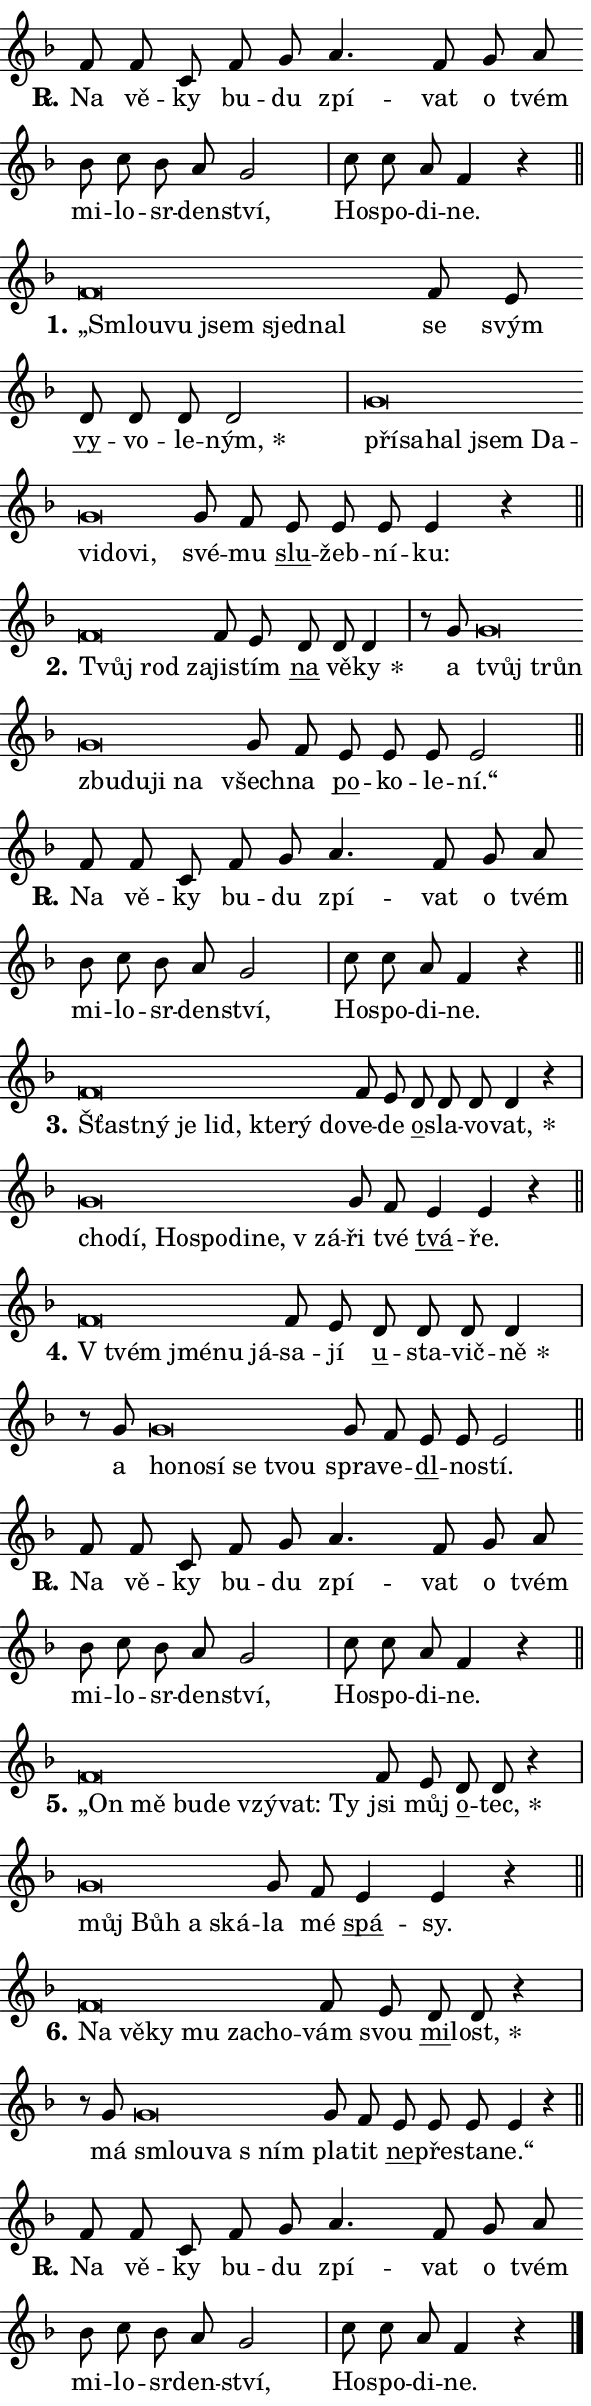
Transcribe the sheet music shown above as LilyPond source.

\version "2.24.0"
\header { tagline = "" }
\paper {
  indent = 0\cm
  top-margin = 0\cm
  right-margin = 0.13\cm % to fit lyric hyphens
  bottom-margin = 0\cm
  left-margin = 0\cm
  paper-width = 10\cm
  page-breaking = #ly:one-page-breaking
  system-system-spacing.basic-distance = #11
  score-system-spacing.basic-distance = #11
  ragged-last = ##f
}


%% Author: Thomas Morley
%% https://lists.gnu.org/archive/html/lilypond-user/2020-05/msg00002.html
#(define (line-position grob)
"Returns position of @var[grob} in current system:
   @code{'start}, if at first time-step
   @code{'end}, if at last time-step
   @code{'middle} otherwise
"
  (let* ((col (ly:item-get-column grob))
         (ln (ly:grob-object col 'left-neighbor))
         (rn (ly:grob-object col 'right-neighbor))
         (col-to-check-left (if (ly:grob? ln) ln col))
         (col-to-check-right (if (ly:grob? rn) rn col))
         (break-dir-left
           (and
             (ly:grob-property col-to-check-left 'non-musical #f)
             (ly:item-break-dir col-to-check-left)))
         (break-dir-right
           (and
             (ly:grob-property col-to-check-right 'non-musical #f)
             (ly:item-break-dir col-to-check-right))))
        (cond ((eqv? 1 break-dir-left) 'start)
              ((eqv? -1 break-dir-right) 'end)
              (else 'middle))))

#(define (tranparent-at-line-position vctor)
  (lambda (grob)
  "Relying on @code{line-position} select the relevant enry from @var{vctor}.
Used to determine transparency,"
    (case (line-position grob)
      ((end) (not (vector-ref vctor 0)))
      ((middle) (not (vector-ref vctor 1)))
      ((start) (not (vector-ref vctor 2))))))

noteHeadBreakVisibility =
#(define-music-function (break-visibility)(vector?)
"Makes @code{NoteHead}s transparent relying on @var{break-visibility}"
#{
  \override NoteHead.transparent =
    #(tranparent-at-line-position break-visibility)
#})

#(define delete-ledgers-for-transparent-note-heads
  (lambda (grob)
    "Reads whether a @code{NoteHead} is transparent.
If so this @code{NoteHead} is removed from @code{'note-heads} from
@var{grob}, which is supposed to be @code{LedgerLineSpanner}.
As a result ledgers are not printed for this @code{NoteHead}"
    (let* ((nhds-array (ly:grob-object grob 'note-heads))
           (nhds-list
             (if (ly:grob-array? nhds-array)
                 (ly:grob-array->list nhds-array)
                 '()))
           ;; Relies on the transparent-property being done before
           ;; Staff.LedgerLineSpanner.after-line-breaking is executed.
           ;; This is fragile ...
           (to-keep
             (remove
               (lambda (nhd)
                 (ly:grob-property nhd 'transparent #f))
               nhds-list)))
      ;; TODO find a better method to iterate over grob-arrays, similiar
      ;; to filter/remove etc for lists
      ;; For now rebuilt from scratch
      (set! (ly:grob-object grob 'note-heads)  '())
      (for-each
        (lambda (nhd)
          (ly:pointer-group-interface::add-grob grob 'note-heads nhd))
        to-keep))))

squashNotes = {
  \override NoteHead.X-extent = #'(-0.2 . 0.2)
  \override NoteHead.Y-extent = #'(-0.75 . 0)
  \override NoteHead.stencil =
    #(lambda (grob)
       (let ((pos (ly:grob-property grob 'staff-position)))
         (begin
           (if (< pos -7) (display "ERROR: Lower brevis then expected\n") (display ""))
           (if (<= pos -6) ly:text-interface::print ly:note-head::print))))
}
unSquashNotes = {
  \revert NoteHead.X-extent
  \revert NoteHead.Y-extent
  \revert NoteHead.stencil
}

hideNotes = \noteHeadBreakVisibility #begin-of-line-visible
unHideNotes = \noteHeadBreakVisibility #all-visible

% work-around for resetting accidentals
% https://lilypond.org/doc/v2.23/Documentation/notation/displaying-rhythms#unmetered-music
cadenzaMeasure = {
  \cadenzaOff
  \partial 1024 s1024
  \cadenzaOn
}

#(define-markup-command (accent layout props text) (markup?)
  "Underline accented syllable"
  (interpret-markup layout props
    #{\markup \override #'(offset . 4.3) \underline { #text }#}))

responsum = \markup \concat {
  "R" \hspace #-1.05 \path #0.1 #'((moveto 0 0.07) (lineto 0.9 0.8)) \hspace #0.05 "."
}

spaceSize = #0.6828661417322834 % exact space size for TeX Gyre Schola

\layout {
  \context {
    \Staff
    \remove "Time_signature_engraver"
    \override LedgerLineSpanner.after-line-breaking = #delete-ledgers-for-transparent-note-heads
  }
  \context {
    \Lyrics {
      \override LyricSpace.minimum-distance = \spaceSize
      \override LyricText.font-name = #"TeX Gyre Schola"
      \override LyricText.font-size = 1
      \override StanzaNumber.font-name = #"TeX Gyre Schola Bold"
      \override StanzaNumber.font-size = 1
    }
  }
  \context {
    \Score 
    \override NoteHead.text =
      #(lambda (grob) 
        (let ((pos (ly:grob-property grob 'staff-position)))
          #{\markup {
            \combine
              \halign #-0.55 \raise #(if (= pos -6) 0 0.5) \override #'(thickness . 2) \draw-line #'(3.2 . 0)
              \musicglyph "noteheads.sM1"
          }#}))
  }
}

% magnetic-lyrics.ily
%
%   written by
%     Jean Abou Samra <jean@abou-samra.fr>
%     Werner Lemberg <wl@gnu.org>
%
%   adapted by
%     Jiri Hon <jiri.hon@gmail.com>
%
% Version 2022-Apr-15

% https://www.mail-archive.com/lilypond-user@gnu.org/msg149350.html

#(define (Left_hyphen_pointer_engraver context)
   "Collect syllable-hyphen-syllable occurrences in lyrics and store
them in properties.  This engraver only looks to the left.  For
example, if the lyrics input is @code{foo -- bar}, it does the
following.

@itemize @bullet
@item
Set the @code{text} property of the @code{LyricHyphen} grob between
@q{foo} and @q{bar} to @code{foo}.

@item
Set the @code{left-hyphen} property of the @code{LyricText} grob with
text @q{foo} to the @code{LyricHyphen} grob between @q{foo} and
@q{bar}.
@end itemize

Use this auxiliary engraver in combination with the
@code{lyric-@/text::@/apply-@/magnetic-@/offset!} hook."
   (let ((hyphen #f)
         (text #f))
     (make-engraver
      (acknowledgers
       ((lyric-syllable-interface engraver grob source-engraver)
        (set! text grob)))
      (end-acknowledgers
       ((lyric-hyphen-interface engraver grob source-engraver)
        ;(when (not (grob::has-interface grob 'lyric-space-interface))
          (set! hyphen grob)));)
      ((stop-translation-timestep engraver)
       (when (and text hyphen)
         (ly:grob-set-object! text 'left-hyphen hyphen))
       (set! text #f)
       (set! hyphen #f)))))

#(define (lyric-text::apply-magnetic-offset! grob)
   "If the space between two syllables is less than the value in
property @code{LyricText@/.details@/.squash-threshold}, move the right
syllable to the left so that it gets concatenated with the left
syllable.

Use this function as a hook for
@code{LyricText@/.after-@/line-@/breaking} if the
@code{Left_@/hyphen_@/pointer_@/engraver} is active."
   (let ((hyphen (ly:grob-object grob 'left-hyphen #f)))
     (when hyphen
       (let ((left-text (ly:spanner-bound hyphen LEFT)))
         (when (grob::has-interface left-text 'lyric-syllable-interface)
           (let* ((common (ly:grob-common-refpoint grob left-text X))
                  (this-x-ext (ly:grob-extent grob common X))
                  (left-x-ext
                   (begin
                     ;; Trigger magnetism for left-text.
                     (ly:grob-property left-text 'after-line-breaking)
                     (ly:grob-extent left-text common X)))
                  ;; `delta` is the gap width between two syllables.
                  (delta (- (interval-start this-x-ext)
                            (interval-end left-x-ext)))
                  (details (ly:grob-property grob 'details))
                  (threshold (assoc-get 'squash-threshold details 0.2)))
             (when (< delta threshold)
               (let* (;; We have to manipulate the input text so that
                      ;; ligatures crossing syllable boundaries are not
                      ;; disabled.  For languages based on the Latin
                      ;; script this is essentially a beautification.
                      ;; However, for non-Western scripts it can be a
                      ;; necessity.
                      (lt (ly:grob-property left-text 'text))
                      (rt (ly:grob-property grob 'text))
                      (is-space (grob::has-interface hyphen 'lyric-space-interface))
                      (space (if is-space " " ""))
                      (extra-delta (if is-space spaceSize 0))
                      ;; Append new syllable.
                      (ltrt-space (if (and (string? lt) (string? rt))
                                (string-append lt space rt)
                                (make-concat-markup (list lt space rt))))
                      ;; Right-align `ltrt` to the right side.
                      (ltrt-space-markup (grob-interpret-markup
                               grob
                               (make-translate-markup
                                (cons (interval-length this-x-ext) 0)
                                (make-right-align-markup ltrt-space)))))
                 (begin
                   ;; Don't print `left-text`.
                   (ly:grob-set-property! left-text 'stencil #f)
                   ;; Set text and stencil (which holds all collected
                   ;; syllables so far) and shift it to the left.
                   (ly:grob-set-property! grob 'text ltrt-space)
                   (ly:grob-set-property! grob 'stencil ltrt-space-markup)
                   (ly:grob-translate-axis! grob (- (- delta extra-delta)) X))))))))))


#(define (lyric-hyphen::displace-bounds-first grob)
   ;; Make very sure this callback isn't triggered too early.
   (let ((left (ly:spanner-bound grob LEFT))
         (right (ly:spanner-bound grob RIGHT)))
     (ly:grob-property left 'after-line-breaking)
     (ly:grob-property right 'after-line-breaking)
     (ly:lyric-hyphen::print grob)))

squashThreshold = #0.4

\layout {
  \context {
    \Lyrics
    \consists #Left_hyphen_pointer_engraver
    \override LyricText.after-line-breaking =
      #lyric-text::apply-magnetic-offset!
    \override LyricHyphen.stencil = #lyric-hyphen::displace-bounds-first
    \override LyricText.details.squash-threshold = \squashThreshold
    \override LyricHyphen.minimum-distance = 0
    \override LyricHyphen.minimum-length = \squashThreshold
  }
}

squashText = \override LyricText.details.squash-threshold = 9999
unSquashText = \override LyricText.details.squash-threshold = \squashThreshold

leftText = \override LyricText.self-alignment-X = #LEFT
unLeftText = \revert LyricText.self-alignment-X

starOffset = #(lambda (grob) 
                (let ((x_offset (ly:self-alignment-interface::aligned-on-x-parent grob)))
                  (if (= x_offset 0) 0 (+ x_offset 1.2))))

star = #(define-music-function (syllable)(string?)
"Append star separator at the end of a syllable"
#{
  \once \override LyricText.X-offset = #starOffset
  \lyricmode { \markup {
    #syllable
    \override #'((font-name . "TeX Gyre Schola Bold")) \hspace #0.2 \lower #0.65 \larger "*"
  } }
#})

starAccent = #(define-music-function (syllable)(string?)
"Append star separator at the end of a syllable and make accent"
#{
  \once \override LyricText.X-offset = #starOffset
  \lyricmode { \markup {
    \accent #syllable
    \override #'((font-name . "TeX Gyre Schola Bold")) \hspace #0.2 \lower #0.65 \larger "*"
  } }
#})

breath = #(define-music-function (syllable)(string?)
"Append breathing indicator at the end of a syllable"
#{
  \lyricmode { \markup { #syllable "+" } }
#})

optionalBreath = #(define-music-function (syllable)(string?)
"Append optional breathing indicator at the end of a syllable"
#{
  \lyricmode { \markup { #syllable "(+)" } }
#})


\score {
    <<
        \new Voice = "melody" { \cadenzaOn \key f \major \relative { f'8 f c f g a4. f8 \bar "" g a \bar "" bes c bes a g2 \cadenzaMeasure \bar "|" c8 c a f4 r \cadenzaMeasure \bar "||" \break } }
        \new Lyrics \lyricsto "melody" { \lyricmode { \set stanza = \responsum
Na vě -- ky bu -- du zpí -- vat o tvém mi -- lo -- sr -- den -- ství, Ho -- spo -- di -- ne. } }
    >>
    \layout {}
}

\score {
    <<
        \new Voice = "melody" { \cadenzaOn \key f \major \relative { \squashNotes f'\breve*1/16 \hideNotes \breve*1/16 \bar "" \breve*1/16 \bar "" \breve*1/16 \breve*1/16 \bar "" \unHideNotes \unSquashNotes f8 e \bar "" d d d d2 \cadenzaMeasure \bar "|" \squashNotes g\breve*1/16 \hideNotes \breve*1/16 \bar "" \breve*1/16 \bar "" \breve*1/16 \bar "" \breve*1/16 \bar "" \breve*1/16 \bar "" \breve*1/16 \breve*1/16 \bar "" \unHideNotes \unSquashNotes g8 f \bar "" e e e e4 r \cadenzaMeasure \bar "||" \break } }
        \new Lyrics \lyricsto "melody" { \lyricmode { \set stanza = "1."
\leftText „Smlou -- \squashText vu jsem sjed -- nal \unLeftText \unSquashText se svým \markup \accent vy -- vo -- le -- \star ným, \leftText pří -- \squashText sa -- hal jsem Da -- vi -- do -- vi, \unLeftText \unSquashText své -- mu \markup \accent slu -- žeb -- ní -- ku: } }
    >>
    \layout {}
}

\score {
    <<
        \new Voice = "melody" { \cadenzaOn \key f \major \relative { \squashNotes f'\breve*1/16 \hideNotes \breve*1/16 \breve*1/16 \bar "" \unHideNotes \unSquashNotes f8 e \bar "" d d d4 \cadenzaMeasure \bar "|" r8 g \squashNotes g\breve*1/16 \hideNotes \breve*1/16 \bar "" \breve*1/16 \bar "" \breve*1/16 \bar "" \breve*1/16 \breve*1/16 \bar "" \unHideNotes \unSquashNotes g8 f \bar "" e e e e2 \cadenzaMeasure \bar "||" \break } }
        \new Lyrics \lyricsto "melody" { \lyricmode { \set stanza = "2."
\leftText Tvůj \squashText rod za -- \unLeftText \unSquashText ji -- stím \markup \accent na vě -- \star ky a \leftText tvůj \squashText trůn zbu -- du -- ji na \unLeftText \unSquashText všech -- na \markup \accent po -- ko -- le -- ní.“ } }
    >>
    \layout {}
}

\score {
    <<
        \new Voice = "melody" { \cadenzaOn \key f \major \relative { f'8 f c f g a4. f8 \bar "" g a \bar "" bes c bes a g2 \cadenzaMeasure \bar "|" c8 c a f4 r \cadenzaMeasure \bar "||" \break } }
        \new Lyrics \lyricsto "melody" { \lyricmode { \set stanza = \responsum
Na vě -- ky bu -- du zpí -- vat o tvém mi -- lo -- sr -- den -- ství, Ho -- spo -- di -- ne. } }
    >>
    \layout {}
}

\score {
    <<
        \new Voice = "melody" { \cadenzaOn \key f \major \relative { \squashNotes f'\breve*1/16 \hideNotes \breve*1/16 \bar "" \breve*1/16 \bar "" \breve*1/16 \bar "" \breve*1/16 \bar "" \breve*1/16 \breve*1/16 \bar "" \unHideNotes \unSquashNotes f8 e \bar "" d d d d4 r \cadenzaMeasure \bar "|" \squashNotes g\breve*1/16 \hideNotes \breve*1/16 \bar "" \breve*1/16 \bar "" \breve*1/16 \bar "" \breve*1/16 \bar "" \breve*1/16 \breve*1/16 \bar "" \unHideNotes \unSquashNotes g8 f \bar "" e4 e4 r \cadenzaMeasure \bar "||" \break } }
        \new Lyrics \lyricsto "melody" { \lyricmode { \set stanza = "3."
\leftText Šťast -- \squashText ný je lid, kte -- rý do -- \unLeftText \unSquashText ve -- de \markup \accent o -- sla -- vo -- \star vat, \leftText cho -- \squashText dí, Ho -- spo -- di -- ne, "v zá" -- \unLeftText \unSquashText ři tvé \markup \accent tvá -- ře. } }
    >>
    \layout {}
}

\score {
    <<
        \new Voice = "melody" { \cadenzaOn \key f \major \relative { \squashNotes f'\breve*1/16 \hideNotes \breve*1/16 \bar "" \breve*1/16 \breve*1/16 \bar "" \unHideNotes \unSquashNotes f8 e \bar "" d d d d4 \cadenzaMeasure \bar "|" r8 g \squashNotes g\breve*1/16 \hideNotes \breve*1/16 \bar "" \breve*1/16 \bar "" \breve*1/16 \breve*1/16 \bar "" \unHideNotes \unSquashNotes g8 f \bar "" e e e2 \cadenzaMeasure \bar "||" \break } }
        \new Lyrics \lyricsto "melody" { \lyricmode { \set stanza = "4."
\leftText "V tvém" \squashText jmé -- nu já -- \unLeftText \unSquashText sa -- jí \markup \accent u -- sta -- vič -- \star ně a \leftText ho -- \squashText no -- sí se tvou \unLeftText \unSquashText spra -- ve -- \markup \accent dl -- no -- stí. } }
    >>
    \layout {}
}

\score {
    <<
        \new Voice = "melody" { \cadenzaOn \key f \major \relative { f'8 f c f g a4. f8 \bar "" g a \bar "" bes c bes a g2 \cadenzaMeasure \bar "|" c8 c a f4 r \cadenzaMeasure \bar "||" \break } }
        \new Lyrics \lyricsto "melody" { \lyricmode { \set stanza = \responsum
Na vě -- ky bu -- du zpí -- vat o tvém mi -- lo -- sr -- den -- ství, Ho -- spo -- di -- ne. } }
    >>
    \layout {}
}

\score {
    <<
        \new Voice = "melody" { \cadenzaOn \key f \major \relative { \squashNotes f'\breve*1/16 \hideNotes \breve*1/16 \bar "" \breve*1/16 \bar "" \breve*1/16 \bar "" \breve*1/16 \bar "" \breve*1/16 \breve*1/16 \bar "" \unHideNotes \unSquashNotes f8 e \bar "" d8 d r4 \cadenzaMeasure \bar "|" \squashNotes g\breve*1/16 \hideNotes \breve*1/16 \bar "" \breve*1/16 \breve*1/16 \bar "" \unHideNotes \unSquashNotes g8 f \bar "" e4 e r \cadenzaMeasure \bar "||" \break } }
        \new Lyrics \lyricsto "melody" { \lyricmode { \set stanza = "5."
\leftText „On \squashText mě bu -- de vzý -- vat: Ty \unLeftText \unSquashText jsi můj \markup \accent o -- \star tec, \leftText můj \squashText Bůh a ská -- \unLeftText \unSquashText la mé \markup \accent spá -- sy. } }
    >>
    \layout {}
}

\score {
    <<
        \new Voice = "melody" { \cadenzaOn \key f \major \relative { \squashNotes f'\breve*1/16 \hideNotes \breve*1/16 \bar "" \breve*1/16 \bar "" \breve*1/16 \bar "" \breve*1/16 \breve*1/16 \bar "" \unHideNotes \unSquashNotes f8 e \bar "" d8 d r4 \cadenzaMeasure \bar "|" r8 g \squashNotes g\breve*1/16 \hideNotes \breve*1/16 \breve*1/16 \bar "" \unHideNotes \unSquashNotes g8 f \bar "" e e e e4 r \cadenzaMeasure \bar "||" \break } }
        \new Lyrics \lyricsto "melody" { \lyricmode { \set stanza = "6."
\leftText Na \squashText vě -- ky mu za -- cho -- \unLeftText \unSquashText vám svou \markup \accent mi -- \star lost, má \leftText smlou -- \squashText va "s ním" \unLeftText \unSquashText pla -- tit \markup \accent ne -- pře -- sta -- ne.“ } }
    >>
    \layout {}
}

\score {
    <<
        \new Voice = "melody" { \cadenzaOn \key f \major \relative { f'8 f c f g a4. f8 \bar "" g a \bar "" bes c bes a g2 \cadenzaMeasure \bar "|" c8 c a f4 r \cadenzaMeasure \bar "||" \break } \bar "|." }
        \new Lyrics \lyricsto "melody" { \lyricmode { \set stanza = \responsum
Na vě -- ky bu -- du zpí -- vat o tvém mi -- lo -- sr -- den -- ství, Ho -- spo -- di -- ne. } }
    >>
    \layout {}
}
